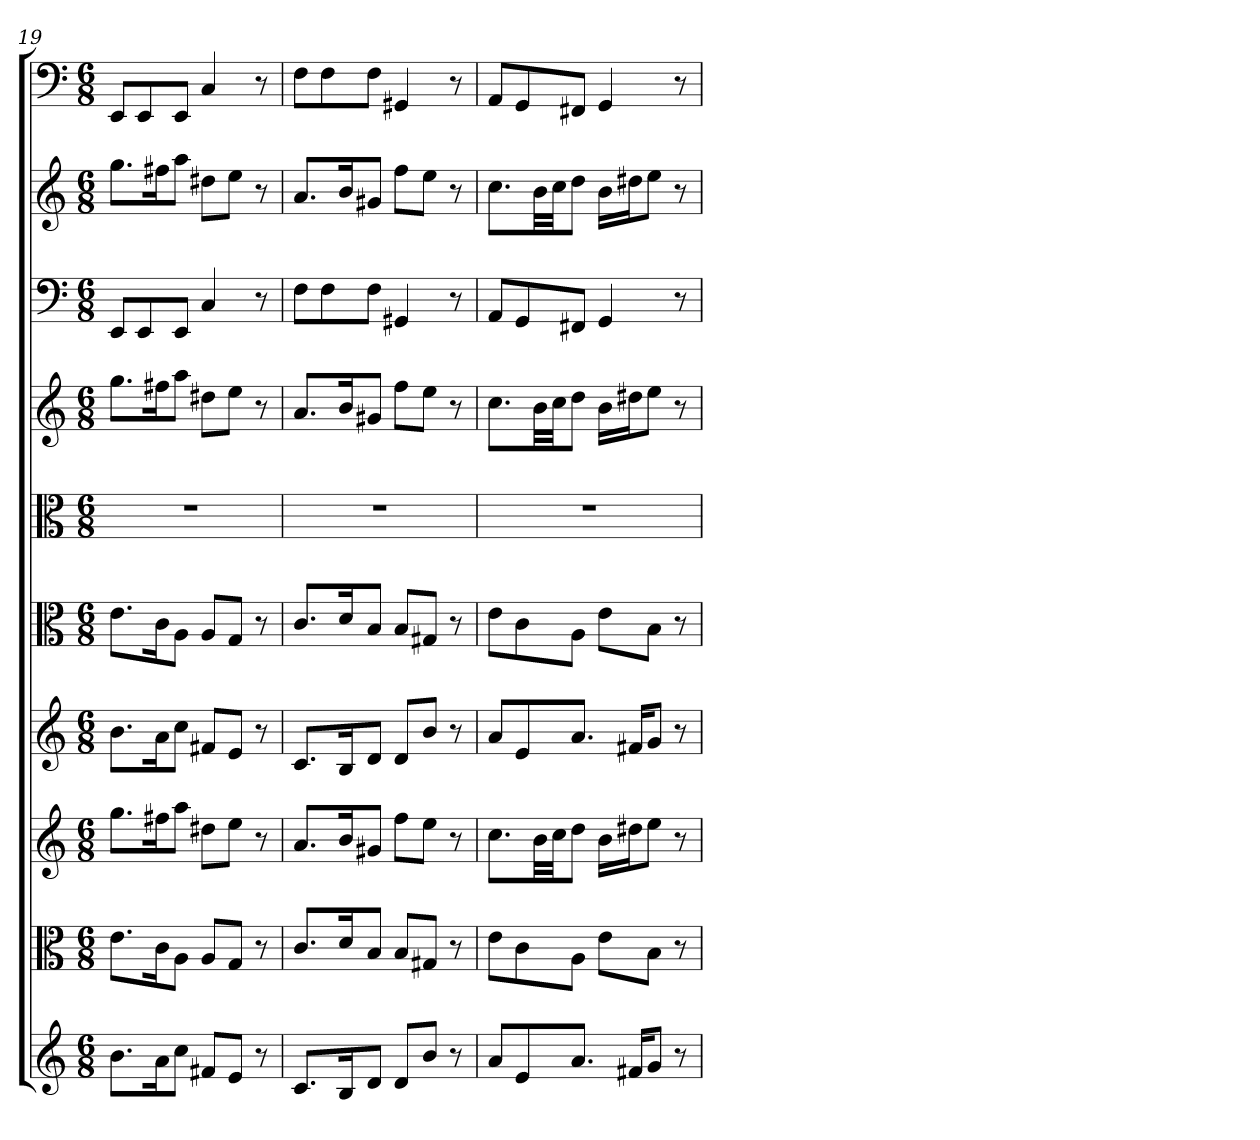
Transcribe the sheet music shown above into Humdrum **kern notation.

**kern	**kern	**kern	**kern	**kern	**kern	**kern	**kern	**kern	**kern
*part10	*part9	*part8	*part7	*part6	*part5	*part4	*part3	*part2	*part1
*staff10	*staff9	*staff8	*staff7	*staff6	*staff5	*staff4	*staff3	*staff2	*staff1
*	*clefC3	*	*	*clefC3	*clefC3	*	*clefF4	*	*clefF4
*k[]	*k[]	*k[]	*k[]	*k[]	*k[]	*k[]	*k[]	*k[]	*k[]
*a:	*a:	*a:	*a:	*a:	*a:	*a:	*a:	*a:	*a:
*M6/8	*M6/8	*M6/8	*M6/8	*M6/8	*M6/8	*M6/8	*M6/8	*M6/8	*M6/8
=19	=19	=19	=19	=19	=19	=19	=19	=19	=19
8.bL	8.e\L	8.ggL	8.bL	8.e\L	2.r	8.ggL	8EE/L	8.ggL	8EE/L
.	.	.	.	.	.	.	8EE/	.	8EE/
16aK	16c\K	16ff#XK	16aK	16c\K	.	16ff#XK	.	16ff#XK	.
8ccJ	8A\J	8aaJ	8ccJ	8A\J	.	8aaJ	8EE/J	8aaJ	8EE/J
8f#XL	8A/L	8dd#XL	8f#XL	8A/L	.	8dd#XL	4C	8dd#XL	4C
8eJ	8G/J	8eeJ	8eJ	8G/J	.	8eeJ	.	8eeJ	.
8r	8r	8r	8r	8r	.	8r	8r	8r	8r
=20	=20	=20	=20	=20	=20	=20	=20	=20	=20
8.cL	8.c/L	8.aL	8.cL	8.c/L	2.r	8.aL	8F\L	8.aL	8F\L
.	.	.	.	.	.	.	8F\	.	8F\
16BK	16d/K	16bK	16BK	16d/K	.	16bK	.	16bK	.
8dJ	8B/J	8g#XJ	8dJ	8B/J	.	8g#XJ	8F\J	8g#XJ	8F\J
8dL	8B/L	8ffL	8dL	8B/L	.	8ffL	4GG#X	8ffL	4GG#X
8bJ	8G#X/J	8eeJ	8bJ	8G#X/J	.	8eeJ	.	8eeJ	.
8r	8r	8r	8r	8r	.	8r	8r	8r	8r
=21	=21	=21	=21	=21	=21	=21	=21	=21	=21
8aL	8e\L	8.ccL	8aL	8e\L	2.r	8.ccL	8AA/L	8.ccL	8AA/L
8e	8c\	.	8e	8c\	.	.	8GG/	.	8GG/
.	.	32bLL	.	.	.	32bLL	.	32bLL	.
.	.	32ccJJ	.	.	.	32ccJJ	.	32ccJJ	.
8.aJ	8A\J	8ddJ	8.aJ	8A\J	.	8ddJ	8FF#X/J	8ddJ	8FF#X/J
.	8e\L	16bLL	.	8e\L	.	16bLL	4GG	16bLL	4GG
16f#XKL	.	16dd#XJ	16f#XKL	.	.	16dd#XJ	.	16dd#XJ	.
8gJ	8B\J	8eeJ	8gJ	8B\J	.	8eeJ	.	8eeJ	.
8r	8r	8r	8r	8r	.	8r	8r	8r	8r
=	=	=	=	=	=	=	=	=	=
*-	*-	*-	*-	*-	*-	*-	*-	*-	*-
